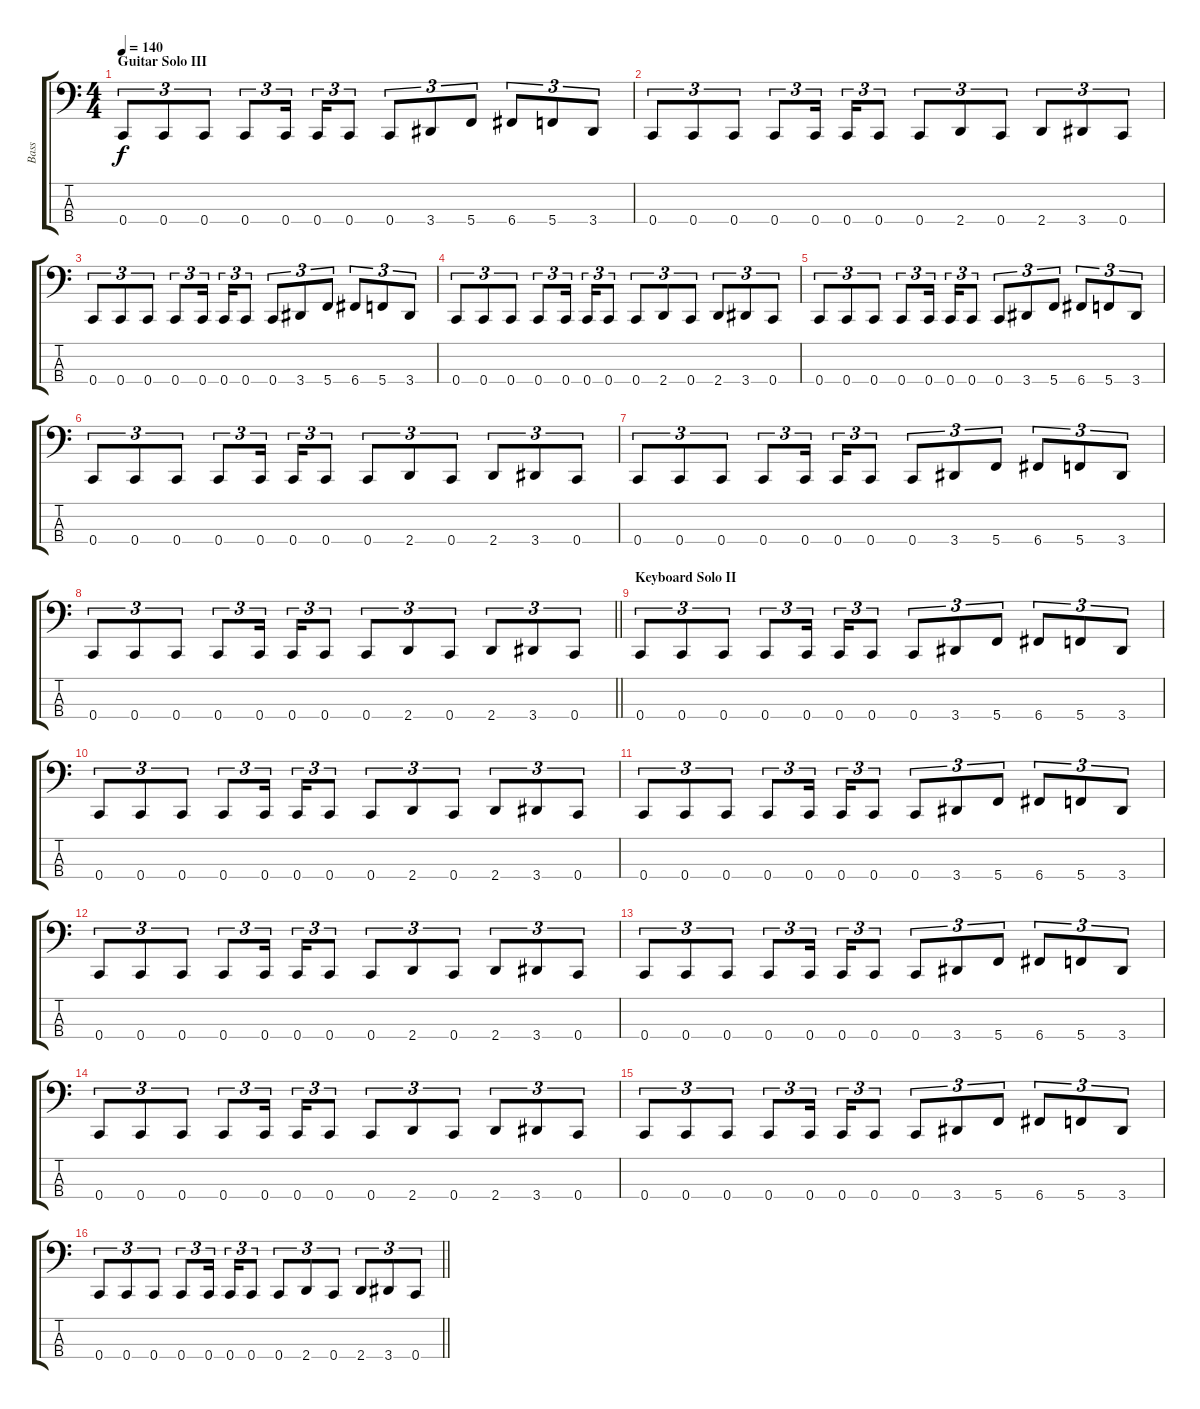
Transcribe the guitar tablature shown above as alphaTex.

\track ("Bass" "Bass") {instrument electricbasspick}
\staff {score tabs}
\tuning (F2 C2 G1 C1) {hide}
\ts (4 4)
\section ("" "Guitar Solo III")
\tempo 140
\clef f4
\ks c
0.4.8{tu (3 2) dy f} 0.4.8{tu (3 2)} 0.4.8{tu (3 2)} 0.4.8{tu (3 2)} 0.4.16{tu (3 2) beam splitsecondary} 0.4.16{tu (3 2)} 0.4.8{tu (3 2)} 0.4.8{tu (3 2)} 3.4.8{tu (3 2)} 5.4.8{tu (3 2)} 6.4.8{tu (3 2)} 5.4.8{tu (3 2)} 3.4.8{tu (3 2)} |
0.4.8{tu (3 2)} 0.4.8{tu (3 2)} 0.4.8{tu (3 2)} 0.4.8{tu (3 2)} 0.4.16{tu (3 2) beam splitsecondary} 0.4.16{tu (3 2)} 0.4.8{tu (3 2)} 0.4.8{tu (3 2)} 2.4.8{tu (3 2)} 0.4.8{tu (3 2)} 2.4.8{tu (3 2)} 3.4.8{tu (3 2)} 0.4.8{tu (3 2)} |
0.4.8{tu (3 2)} 0.4.8{tu (3 2)} 0.4.8{tu (3 2)} 0.4.8{tu (3 2)} 0.4.16{tu (3 2) beam splitsecondary} 0.4.16{tu (3 2)} 0.4.8{tu (3 2)} 0.4.8{tu (3 2)} 3.4.8{tu (3 2)} 5.4.8{tu (3 2)} 6.4.8{tu (3 2)} 5.4.8{tu (3 2)} 3.4.8{tu (3 2)} |
0.4.8{tu (3 2)} 0.4.8{tu (3 2)} 0.4.8{tu (3 2)} 0.4.8{tu (3 2)} 0.4.16{tu (3 2) beam splitsecondary} 0.4.16{tu (3 2)} 0.4.8{tu (3 2)} 0.4.8{tu (3 2)} 2.4.8{tu (3 2)} 0.4.8{tu (3 2)} 2.4.8{tu (3 2)} 3.4.8{tu (3 2)} 0.4.8{tu (3 2)} |
0.4.8{tu (3 2)} 0.4.8{tu (3 2)} 0.4.8{tu (3 2)} 0.4.8{tu (3 2)} 0.4.16{tu (3 2) beam splitsecondary} 0.4.16{tu (3 2)} 0.4.8{tu (3 2)} 0.4.8{tu (3 2)} 3.4.8{tu (3 2)} 5.4.8{tu (3 2)} 6.4.8{tu (3 2)} 5.4.8{tu (3 2)} 3.4.8{tu (3 2)} |
0.4.8{tu (3 2)} 0.4.8{tu (3 2)} 0.4.8{tu (3 2)} 0.4.8{tu (3 2)} 0.4.16{tu (3 2) beam splitsecondary} 0.4.16{tu (3 2)} 0.4.8{tu (3 2)} 0.4.8{tu (3 2)} 2.4.8{tu (3 2)} 0.4.8{tu (3 2)} 2.4.8{tu (3 2)} 3.4.8{tu (3 2)} 0.4.8{tu (3 2)} |
0.4.8{tu (3 2)} 0.4.8{tu (3 2)} 0.4.8{tu (3 2)} 0.4.8{tu (3 2)} 0.4.16{tu (3 2) beam splitsecondary} 0.4.16{tu (3 2)} 0.4.8{tu (3 2)} 0.4.8{tu (3 2)} 3.4.8{tu (3 2)} 5.4.8{tu (3 2)} 6.4.8{tu (3 2)} 5.4.8{tu (3 2)} 3.4.8{tu (3 2)} |
\barLineRight lightlight
0.4.8{tu (3 2)} 0.4.8{tu (3 2)} 0.4.8{tu (3 2)} 0.4.8{tu (3 2)} 0.4.16{tu (3 2) beam splitsecondary} 0.4.16{tu (3 2)} 0.4.8{tu (3 2)} 0.4.8{tu (3 2)} 2.4.8{tu (3 2)} 0.4.8{tu (3 2)} 2.4.8{tu (3 2)} 3.4.8{tu (3 2)} 0.4.8{tu (3 2)} |
\section ("" "Keyboard Solo II")
0.4.8{tu (3 2)} 0.4.8{tu (3 2)} 0.4.8{tu (3 2)} 0.4.8{tu (3 2)} 0.4.16{tu (3 2) beam splitsecondary} 0.4.16{tu (3 2)} 0.4.8{tu (3 2)} 0.4.8{tu (3 2)} 3.4.8{tu (3 2)} 5.4.8{tu (3 2)} 6.4.8{tu (3 2)} 5.4.8{tu (3 2)} 3.4.8{tu (3 2)} |
0.4.8{tu (3 2)} 0.4.8{tu (3 2)} 0.4.8{tu (3 2)} 0.4.8{tu (3 2)} 0.4.16{tu (3 2) beam splitsecondary} 0.4.16{tu (3 2)} 0.4.8{tu (3 2)} 0.4.8{tu (3 2)} 2.4.8{tu (3 2)} 0.4.8{tu (3 2)} 2.4.8{tu (3 2)} 3.4.8{tu (3 2)} 0.4.8{tu (3 2)} |
0.4.8{tu (3 2)} 0.4.8{tu (3 2)} 0.4.8{tu (3 2)} 0.4.8{tu (3 2)} 0.4.16{tu (3 2) beam splitsecondary} 0.4.16{tu (3 2)} 0.4.8{tu (3 2)} 0.4.8{tu (3 2)} 3.4.8{tu (3 2)} 5.4.8{tu (3 2)} 6.4.8{tu (3 2)} 5.4.8{tu (3 2)} 3.4.8{tu (3 2)} |
0.4.8{tu (3 2)} 0.4.8{tu (3 2)} 0.4.8{tu (3 2)} 0.4.8{tu (3 2)} 0.4.16{tu (3 2) beam splitsecondary} 0.4.16{tu (3 2)} 0.4.8{tu (3 2)} 0.4.8{tu (3 2)} 2.4.8{tu (3 2)} 0.4.8{tu (3 2)} 2.4.8{tu (3 2)} 3.4.8{tu (3 2)} 0.4.8{tu (3 2)} |
0.4.8{tu (3 2)} 0.4.8{tu (3 2)} 0.4.8{tu (3 2)} 0.4.8{tu (3 2)} 0.4.16{tu (3 2) beam splitsecondary} 0.4.16{tu (3 2)} 0.4.8{tu (3 2)} 0.4.8{tu (3 2)} 3.4.8{tu (3 2)} 5.4.8{tu (3 2)} 6.4.8{tu (3 2)} 5.4.8{tu (3 2)} 3.4.8{tu (3 2)} |
0.4.8{tu (3 2)} 0.4.8{tu (3 2)} 0.4.8{tu (3 2)} 0.4.8{tu (3 2)} 0.4.16{tu (3 2) beam splitsecondary} 0.4.16{tu (3 2)} 0.4.8{tu (3 2)} 0.4.8{tu (3 2)} 2.4.8{tu (3 2)} 0.4.8{tu (3 2)} 2.4.8{tu (3 2)} 3.4.8{tu (3 2)} 0.4.8{tu (3 2)} |
0.4.8{tu (3 2)} 0.4.8{tu (3 2)} 0.4.8{tu (3 2)} 0.4.8{tu (3 2)} 0.4.16{tu (3 2) beam splitsecondary} 0.4.16{tu (3 2)} 0.4.8{tu (3 2)} 0.4.8{tu (3 2)} 3.4.8{tu (3 2)} 5.4.8{tu (3 2)} 6.4.8{tu (3 2)} 5.4.8{tu (3 2)} 3.4.8{tu (3 2)} |
\barLineRight lightlight
0.4.8{tu (3 2)} 0.4.8{tu (3 2)} 0.4.8{tu (3 2)} 0.4.8{tu (3 2)} 0.4.16{tu (3 2) beam splitsecondary} 0.4.16{tu (3 2)} 0.4.8{tu (3 2)} 0.4.8{tu (3 2)} 2.4.8{tu (3 2)} 0.4.8{tu (3 2)} 2.4.8{tu (3 2)} 3.4.8{tu (3 2)} 0.4.8{tu (3 2)}
